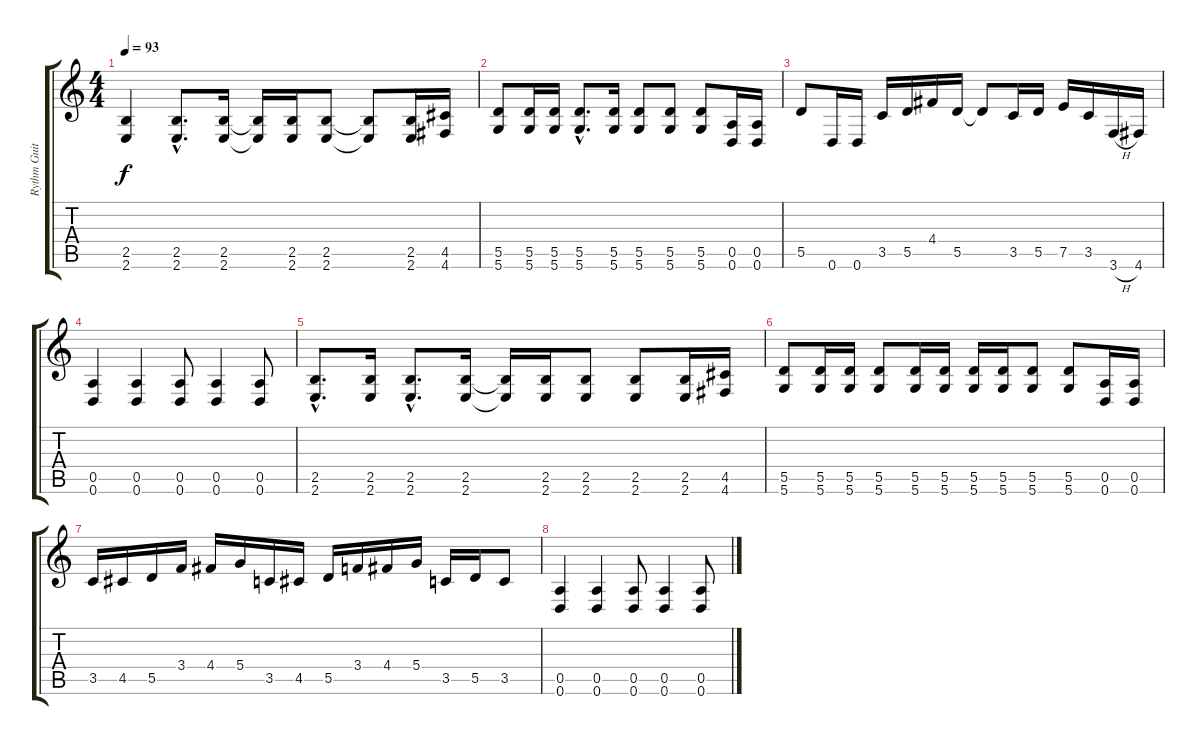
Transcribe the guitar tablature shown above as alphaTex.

\track ("Rythm Guitar" "Rythm Guit") {instrument distortionguitar}
\staff {score tabs}
\tuning (E4 B3 G3 D3 A2 D2) {hide}
\ts (4 4)
\tempo 93
\clef g2
\ks c
(2.5 2.6).4{dy f} (2.5{hac} 2.6{hac}).8{d} (2.5 2.6).16 (2.5{t} 2.6{t}).16 (2.5 2.6).16 (2.5 2.6).8 (2.5{t} 2.6{t}).8 (2.5 2.6).16 (4.5 4.6).16 |
(5.5 5.6).8 (5.5 5.6).16 (5.5 5.6).16 (5.5{hac} 5.6{hac}).8{d} (5.5 5.6).16 (5.5 5.6).8 (5.5 5.6).8 (5.5 5.6).8 (0.5 0.6).16 (0.5 0.6).16 |
5.5.8 0.6.16 0.6.16 3.5.16 5.5.16 4.4.16 5.5.16 5.5{t}.8 3.5.16 5.5.16 7.5.16 3.5.16 3.6{h}.16 4.6.16 |
(0.5 0.6).4 (0.5 0.6).4 (0.5 0.6).8 (0.5 0.6).4 (0.5 0.6).8 |
(2.5{hac} 2.6{hac}).8{d} (2.5 2.6).16 (2.5{hac} 2.6{hac}).8{d} (2.5 2.6).16 (2.5{t} 2.6{t}).16 (2.5 2.6).16 (2.5 2.6).8 (2.5 2.6).8 (2.5 2.6).16 (4.5 4.6).16 |
(5.5 5.6).8 (5.5 5.6).16 (5.5 5.6).16 (5.5 5.6).8 (5.5 5.6).16 (5.5 5.6).16 (5.5 5.6).16 (5.5 5.6).16 (5.5 5.6).8 (5.5 5.6).8 (0.5 0.6).16 (0.5 0.6).16 |
3.5.16 4.5.16 5.5.16 3.4.16 4.4.16 5.4.16 3.5.16 4.5.16 5.5.16 3.4.16 4.4.16 5.4.16 3.5.16 5.5.16 3.5.8 |
(0.5 0.6).4 (0.5 0.6).4 (0.5 0.6).8 (0.5 0.6).4 (0.5 0.6).8
